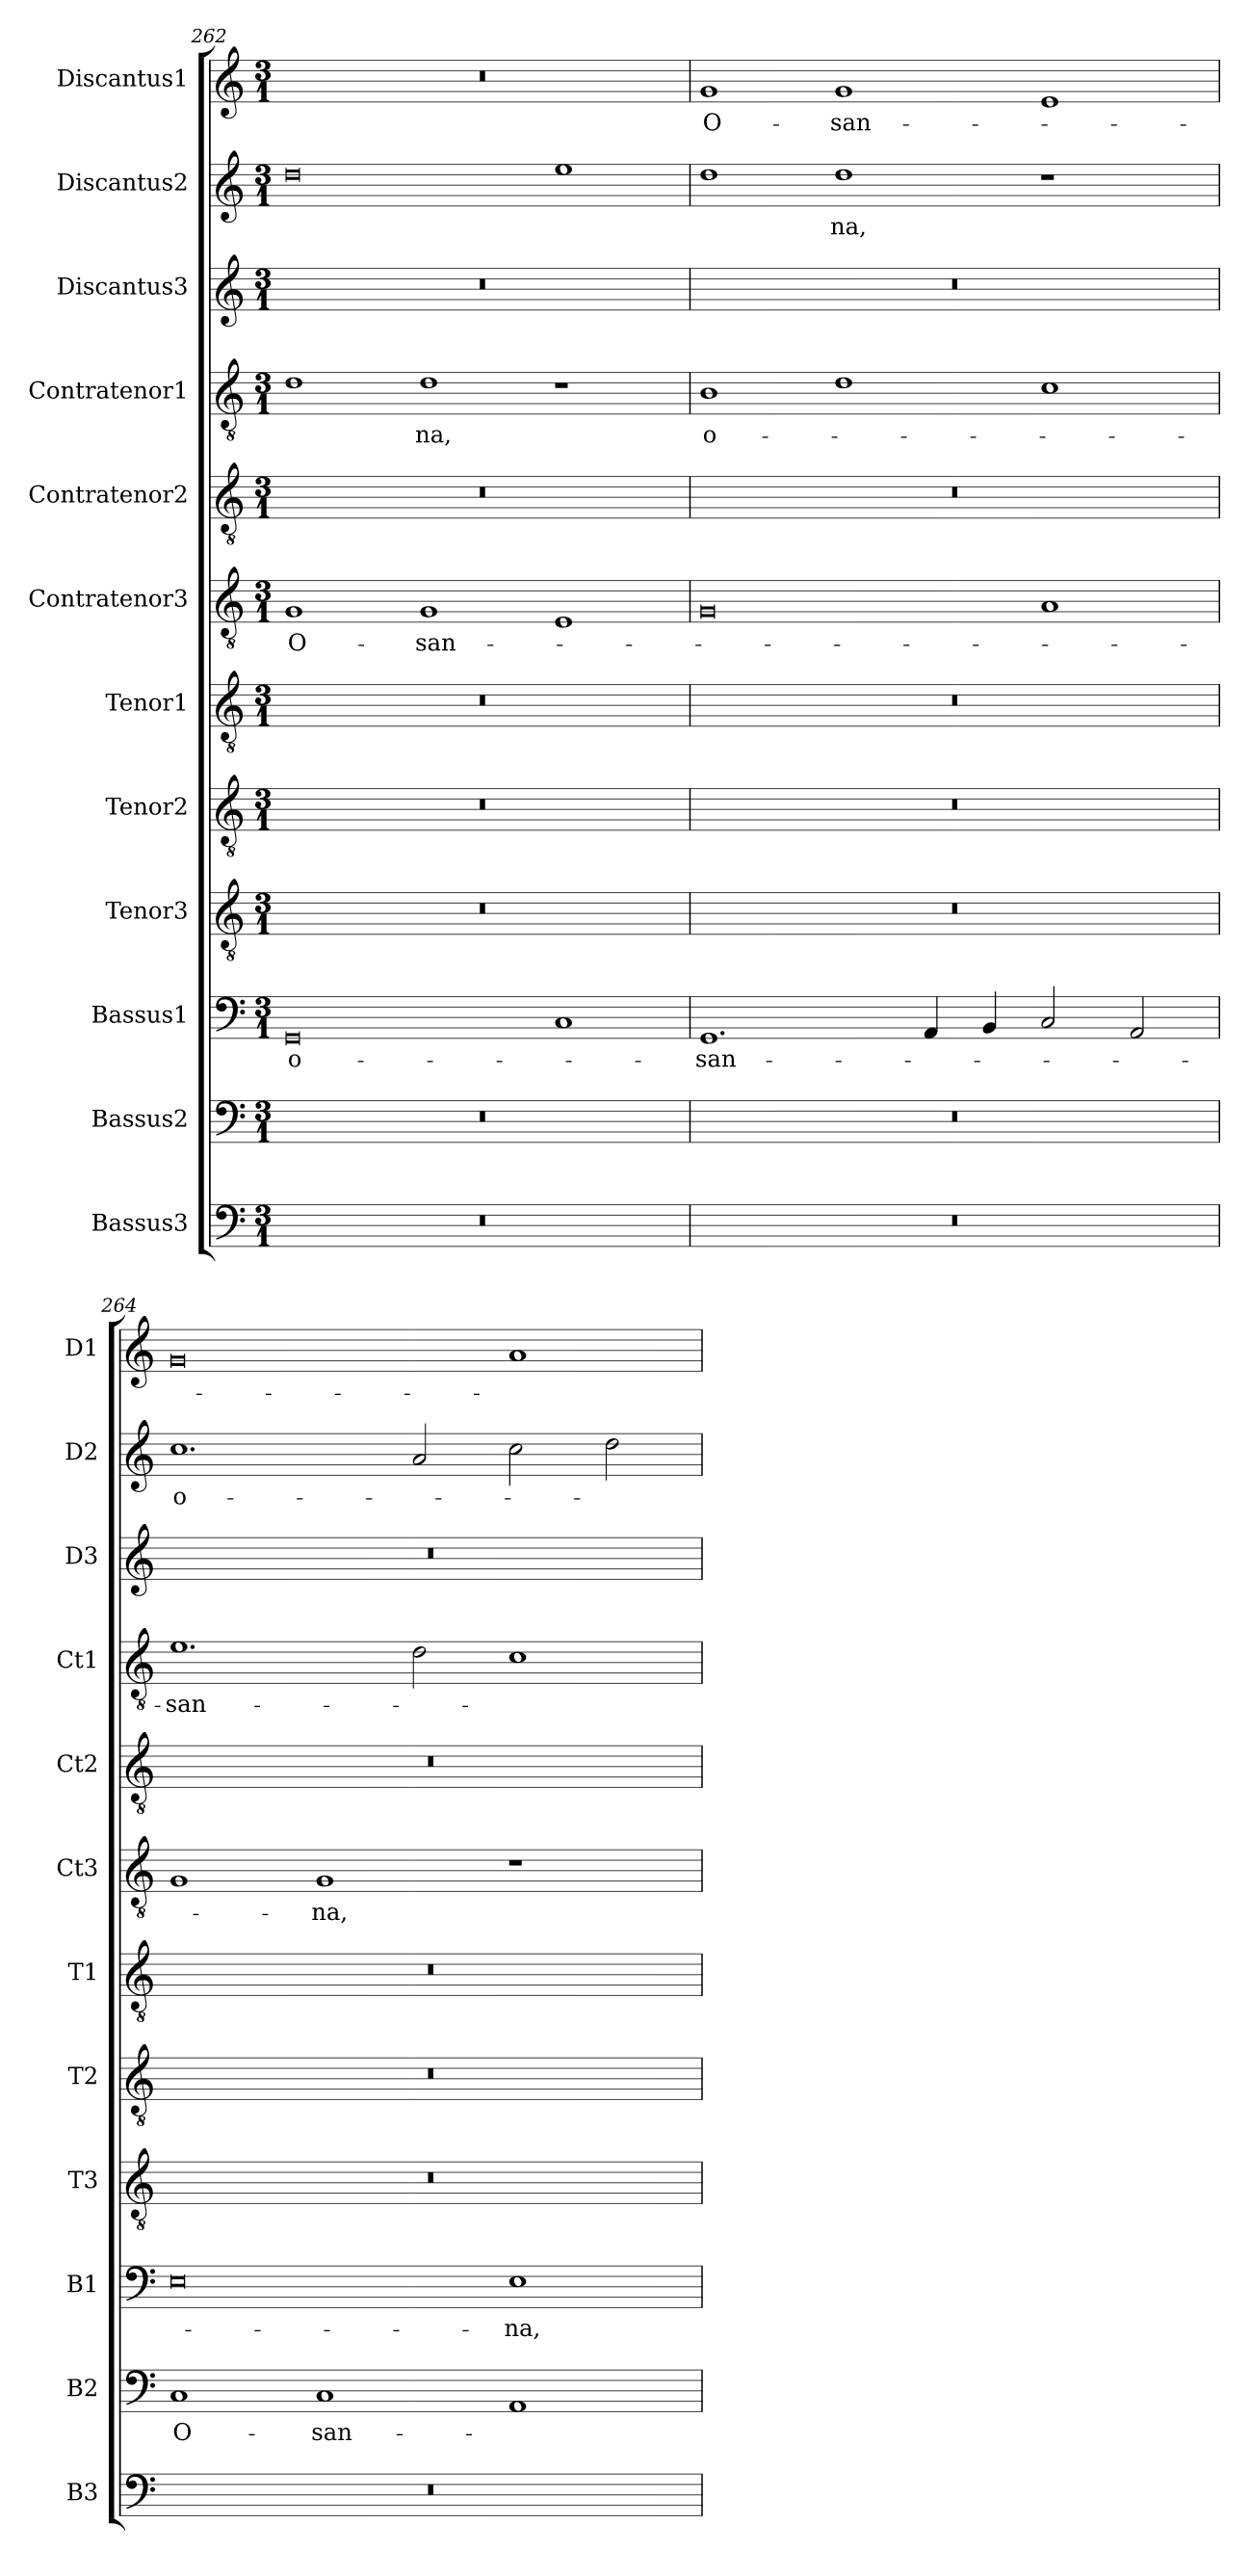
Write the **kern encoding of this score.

**kern	**kern	**text	**kern	**text	**kern	**kern	**kern	**kern	**text	**kern	**kern	**text	**kern	**kern	**text	**kern	**text
*part12	*part11	*part11	*part10	*part10	*part9	*part8	*part7	*part6	*part6	*part5	*part4	*part4	*part3	*part2	*part2	*part1	*part1
*staff12	*staff11	*staff11	*staff10	*staff10	*staff9	*staff8	*staff7	*staff6	*staff6	*staff5	*staff4	*staff4	*staff3	*staff2	*staff2	*staff1	*staff1
*I"Bassus3	*I"Bassus2	*	*I"Bassus1	*	*I"Tenor3	*I"Tenor2	*I"Tenor1	*I"Contratenor3	*	*I"Contratenor2	*I"Contratenor1	*	*I"Discantus3	*I"Discantus2	*	*I"Discantus1	*
*I'B3	*I'B2	*	*I'B1	*	*I'T3	*I'T2	*I'T1	*I'Ct3	*	*I'Ct2	*I'Ct1	*	*I'D3	*I'D2	*	*I'D1	*
*clefF4	*clefF4	*	*clefF4	*	*clefGv2	*clefGv2	*clefGv2	*clefGv2	*	*clefGv2	*clefGv2	*	*clefG2	*clefG2	*	*clefG2	*
*k[]	*k[]	*	*k[]	*	*k[]	*k[]	*k[]	*k[]	*	*k[]	*k[]	*	*k[]	*k[]	*	*k[]	*
*M3/1	*M3/1	*	*M3/1	*	*M3/1	*M3/1	*M3/1	*M3/1	*	*M3/1	*M3/1	*	*M3/1	*M3/1	*	*M3/1	*
=262	=262	=262	=262	=262	=262	=262	=262	=262	=262	=262	=262	=262	=262	=262	=262	=262	=262
0.r	0.r	.	0GG	o-	0.r	0.r	0.r	1G	O-	0.r	1d	.	0.r	0dd	.	0.r	.
.	.	.	.	.	.	.	.	1G	-san-	.	1d	-na,	.	.	.	.	.
.	.	.	1C	.	.	.	.	1E	.	.	1r	.	.	1ee	.	.	.
=263	=263	=263	=263	=263	=263	=263	=263	=263	=263	=263	=263	=263	=263	=263	=263	=263	=263
0.r	0.r	.	1.GG	-san-	0.r	0.r	0.r	0G	.	0.r	1B	o-	0.r	1dd	.	1g	O-
.	.	.	.	.	.	.	.	.	.	.	1d	.	.	1dd	-na,	1g	-san-
.	.	.	4AA	.	.	.	.	.	.	.	.	.	.	.	.	.	.
.	.	.	4BB	.	.	.	.	.	.	.	.	.	.	.	.	.	.
.	.	.	2C	.	.	.	.	1A	.	.	1c	.	.	1r	.	1e	.
.	.	.	2AA	.	.	.	.	.	.	.	.	.	.	.	.	.	.
=264	=264	=264	=264	=264	=264	=264	=264	=264	=264	=264	=264	=264	=264	=264	=264	=264	=264
0.r	1C	O-	0E	.	0.r	0.r	0.r	1G	.	0.r	1.e	-san-	0.r	1.cc	o-	0g	.
.	1C	-san-	.	.	.	.	.	1G	-na,	.	.	.	.	.	.	.	.
.	.	.	.	.	.	.	.	.	.	.	2d	.	.	2a	.	.	.
.	1AA	.	1E	-na,	.	.	.	1r	.	.	1c	.	.	2cc	.	1a	.
.	.	.	.	.	.	.	.	.	.	.	.	.	.	2dd	.	.	.
=	=	=	=	=	=	=	=	=	=	=	=	=	=	=	=	=	=
*-	*-	*-	*-	*-	*-	*-	*-	*-	*-	*-	*-	*-	*-	*-	*-	*-	*-
